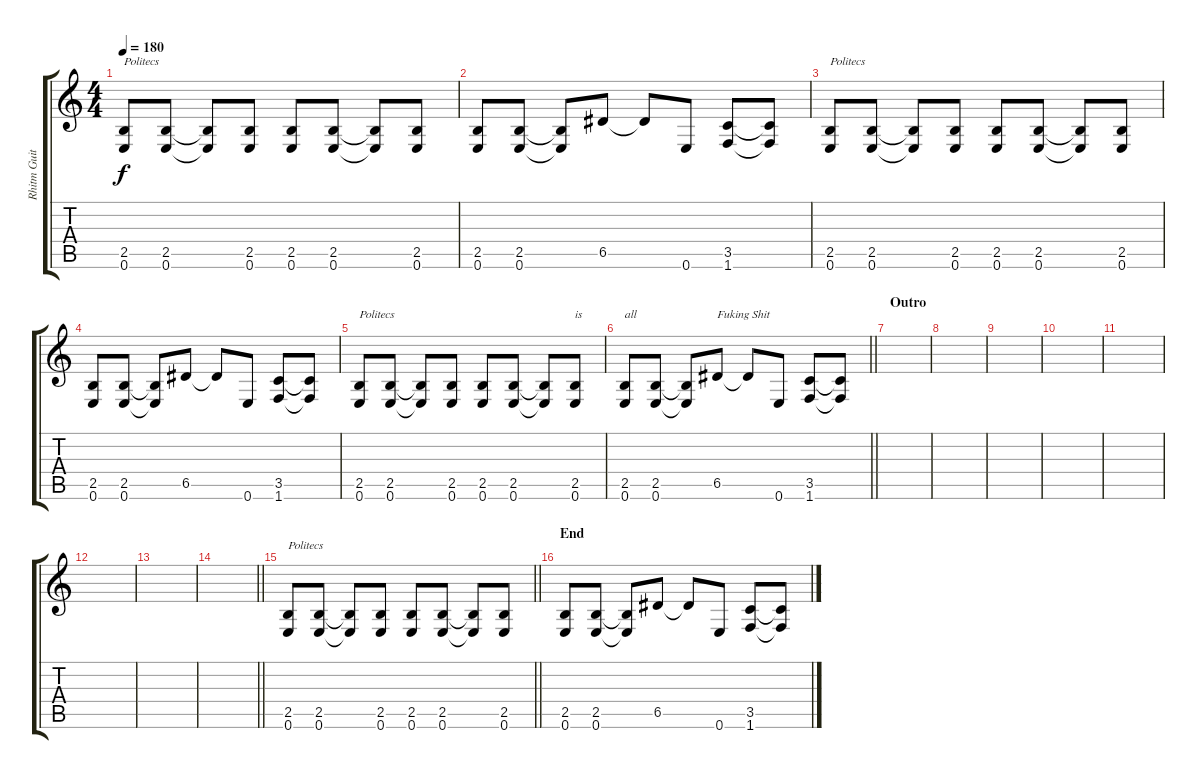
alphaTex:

\track ("Rhitm Guitar" "Rhitm Guit") {instrument distortionguitar}
\staff {score tabs}
\tuning (E4 B3 G3 D3 A2 E2) {hide}
\ts (4 4)
\tempo 180
\clef g2
\ks c
(2.5 0.6).8{txt "Politecs" dy f} (2.5 0.6).8 (2.5{t} 0.6{t}).8 (2.5 0.6).8 (2.5 0.6).8 (2.5 0.6).8 (2.5{t} 0.6{t}).8 (2.5 0.6).8 |
(2.5 0.6).8 (2.5 0.6).8 (2.5{t} 0.6{t}).8 6.5.8 6.5{t}.8 0.6.8 (3.5 1.6).8 (3.5{t} 1.6{t}).8 |
(2.5 0.6).8{txt "Politecs"} (2.5 0.6).8 (2.5{t} 0.6{t}).8 (2.5 0.6).8 (2.5 0.6).8 (2.5 0.6).8 (2.5{t} 0.6{t}).8 (2.5 0.6).8 |
(2.5 0.6).8 (2.5 0.6).8 (2.5{t} 0.6{t}).8 6.5.8 6.5{t}.8 0.6.8 (3.5 1.6).8 (3.5{t} 1.6{t}).8 |
(2.5 0.6).8{txt "Politecs"} (2.5 0.6).8 (2.5{t} 0.6{t}).8 (2.5 0.6).8 (2.5 0.6).8 (2.5 0.6).8 (2.5{t} 0.6{t}).8 (2.5 0.6).8{txt "is"} |
\barLineRight lightlight
(2.5 0.6).8{txt "all"} (2.5 0.6).8 (2.5{t} 0.6{t}).8 6.5.8{txt "Fuking Shit"} 6.5{t}.8 0.6.8 (3.5 1.6).8 (3.5{t} 1.6{t}).8 |
\section ("" "Outro")
|
|
|
|
|
|
|
\barLineRight lightlight
|
\barLineRight lightlight
(2.5 0.6).8{txt "Politecs"} (2.5 0.6).8 (2.5{t} 0.6{t}).8 (2.5 0.6).8 (2.5 0.6).8 (2.5 0.6).8 (2.5{t} 0.6{t}).8 (2.5 0.6).8 |
\section ("" "End")
(2.5 0.6).8 (2.5 0.6).8 (2.5{t} 0.6{t}).8 6.5.8 6.5{t}.8 0.6.8 (3.5 1.6).8 (3.5{t} 1.6{t}).8
